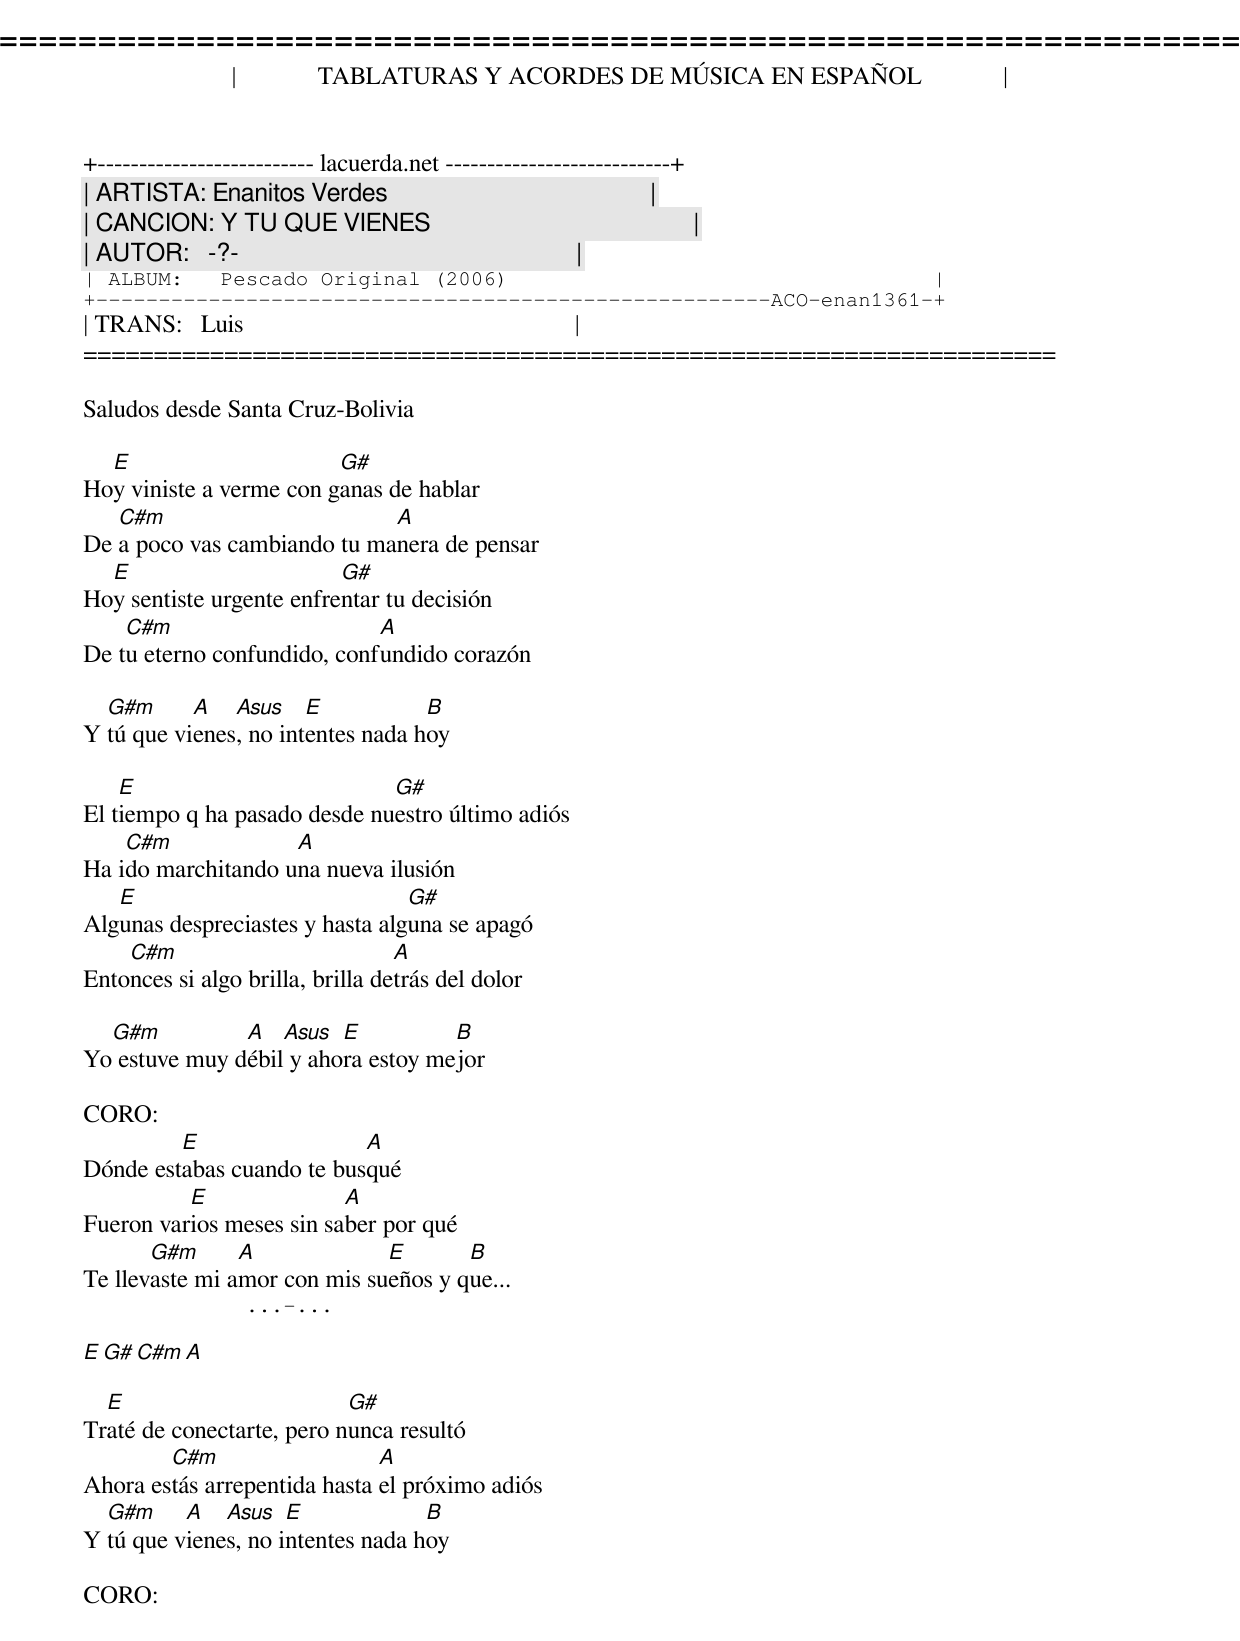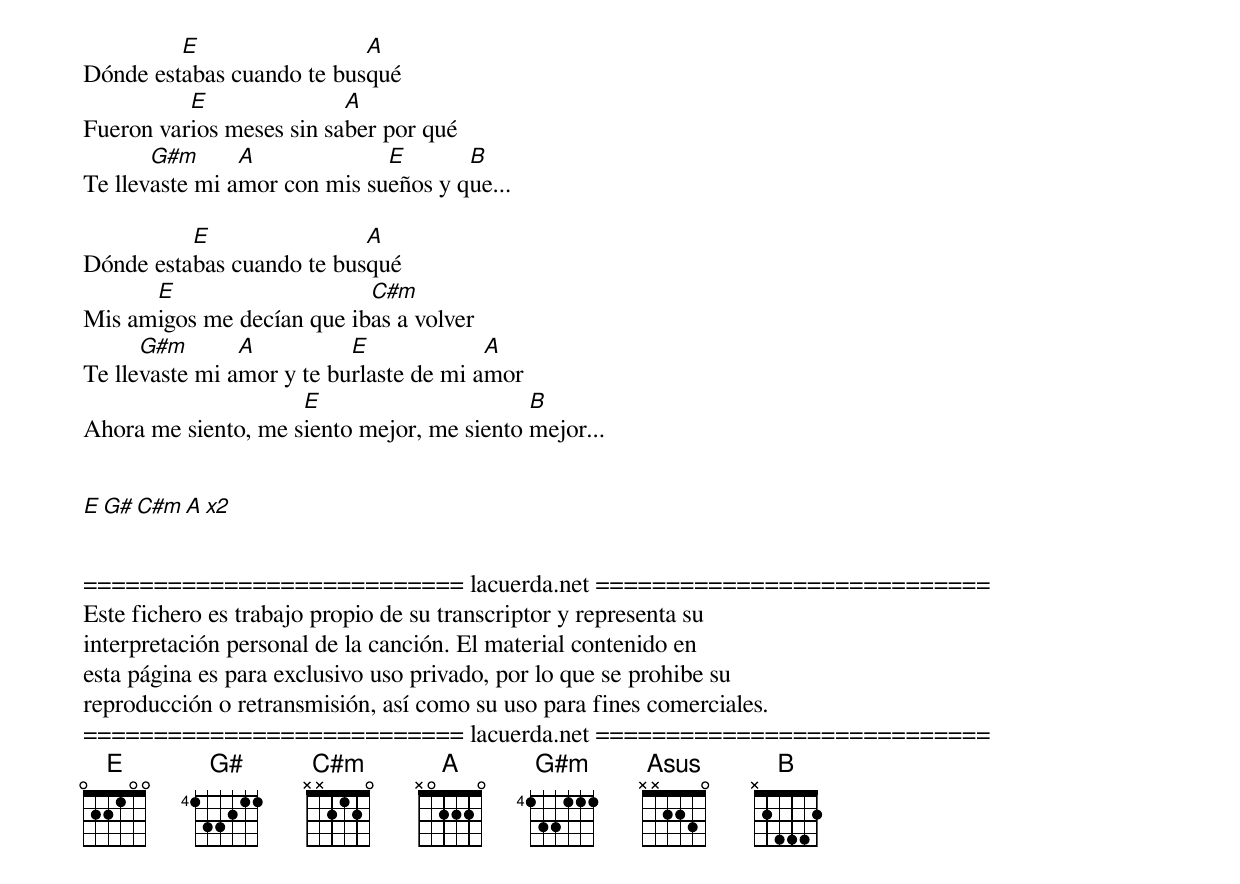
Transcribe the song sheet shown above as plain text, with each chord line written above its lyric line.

=====================================================================
|             TABLATURAS Y ACORDES DE MÚSICA EN ESPAÑOL             |
+-------------------------- lacuerda.net ---------------------------+
| ARTISTA: Enanitos Verdes                                          |
| CANCION: Y TU QUE VIENES                                          |
| AUTOR:   -?-                                                      |
| ALBUM:   Pescado Original (2006)                                  |
+------------------------------------------------------ACO-enan1361-+
| TRANS:   Luis                                                     |
=====================================================================

Saludos desde Santa Cruz-Bolivia

  E                      G#
Hoy viniste a verme con ganas de hablar
   C#m                       A
De a poco vas cambiando tu manera de pensar
  E                       G#
Hoy sentiste urgente enfrentar tu decisión
    C#m                      A
De tu eterno confundido, confundido corazón

  G#m      A   Asus    E           B
Y tú que vienes, no intentes nada hoy

    E                         G#
El tiempo q ha pasado desde nuestro último adiós
    C#m             A
Ha ido marchitando una nueva ilusión
   E                             G#
Algunas despreciastes y hasta alguna se apagó
    C#m                           A
Entonces si algo brilla, brilla detrás del dolor

  G#m          A   Asus  E          B
Yo estuve muy débil y ahora estoy mejor

CORO:
         E                 A
Dónde estabas cuando te busqué
          E               A
Fueron varios meses sin saber por qué
       G#m      A             E       B
Te llevaste mi amor con mis sueños y que...
             ...-...

E  G#  C#m A

  E                        G#
Traté de conectarte, pero nunca resultó
        C#m                   A
Ahora estás arrepentida hasta el próximo adiós
  G#m     A   Asus   E             B
Y tú que vienes, no intentes nada hoy

CORO:
         E                 A
Dónde estabas cuando te busqué
          E               A
Fueron varios meses sin saber por qué
       G#m      A             E       B
Te llevaste mi amor con mis sueños y que...

          E                A
Dónde estabas cuando te busqué
      E                    C#m
Mis amigos me decían que ibas a volver
      G#m       A          E             A
Te llevaste mi amor y te burlaste de mi amor
                     E                      B
Ahora me siento, me siento mejor, me siento mejor...


E  G#  C#m  A   x2


=========================== lacuerda.net ============================
Este fichero es trabajo propio de su transcriptor y representa su
interpretación personal de la canción. El material contenido en
esta página es para exclusivo uso privado, por lo que se prohibe su
reproducción o retransmisión, así como su uso para fines comerciales.
=========================== lacuerda.net ============================
